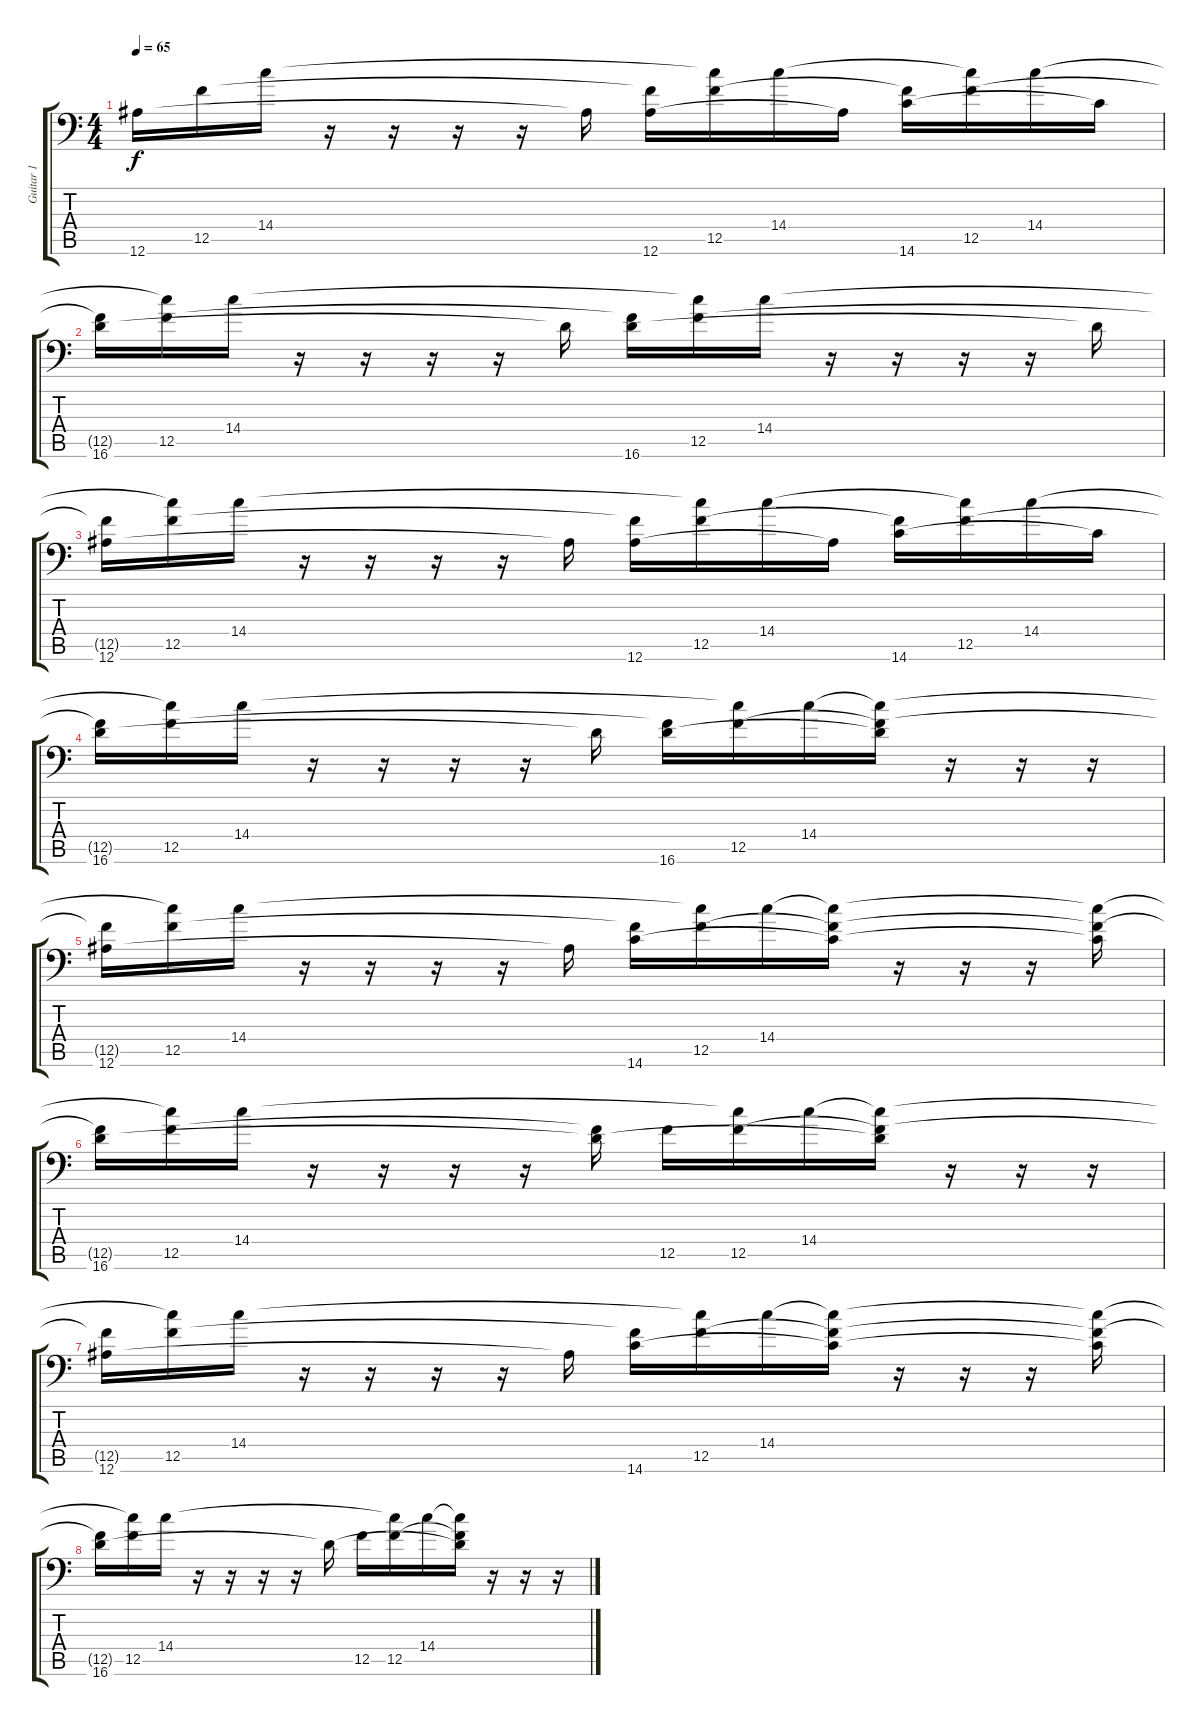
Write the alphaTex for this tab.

\track ("Guitar 1" "Guitar 1") {instrument distortionguitar}
\staff {score tabs}
\tuning (C4 G3 Eb3 Bb2 F2 Bb1) {hide}
\ts (4 4)
\tempo 65
\clef f4
\ks c
12.6.16{dy f} 12.5.16 14.4.16 r.16 r.16 r.16 r.16 12.6{t}.16 (12.5{t} 12.6).16 (14.4{t} 12.5).16 14.4.16 12.6{t}.16 (12.5{t} 14.6).16 (14.4{t} 12.5).16 14.4.16 14.6{t}.16 |
(12.5{t} 16.6).16 (14.4{t} 12.5).16 14.4.16 r.16 r.16 r.16 r.16 16.6{t}.16 (12.5{t} 16.6).16 (14.4{t} 12.5).16 14.4.16 r.16 r.16 r.16 r.16 16.6{t}.16 |
(12.5{t} 12.6).16 (14.4{t} 12.5).16 14.4.16 r.16 r.16 r.16 r.16 12.6{t}.16 (12.5{t} 12.6).16 (14.4{t} 12.5).16 14.4.16 12.6{t}.16 (12.5{t} 14.6).16 (14.4{t} 12.5).16 14.4.16 14.6{t}.16 |
(12.5{t} 16.6).16 (14.4{t} 12.5).16 14.4.16 r.16 r.16 r.16 r.16 16.6{t}.16 (12.5{t} 16.6).16 (14.4{t} 12.5).16 14.4.16 (14.4{t} 12.5{t} 16.6{t}).16 r.16 r.16 r.16 |
(12.5{t} 12.6).16 (14.4{t} 12.5).16 14.4.16 r.16 r.16 r.16 r.16 12.6{t}.16 (12.5{t} 14.6).16 (14.4{t} 12.5).16 14.4.16 (14.4{t} 12.5{t} 14.6{t}).16 r.16 r.16 r.16 (14.4{t} 12.5{t} 14.6{t}).16 |
(12.5{t} 16.6).16 (14.4{t} 12.5).16 14.4.16 r.16 r.16 r.16 r.16 (12.5{t} 16.6{t}).16 12.5.16 (14.4{t} 12.5).16 14.4.16 (14.4{t} 12.5{t} 16.6{t}).16 r.16 r.16 r.16 |
(12.5{t} 12.6).16 (14.4{t} 12.5).16 14.4.16 r.16 r.16 r.16 r.16 12.6{t}.16 (12.5{t} 14.6).16 (14.4{t} 12.5).16 14.4.16 (14.4{t} 12.5{t} 14.6{t}).16 r.16 r.16 r.16 (14.4{t} 12.5{t} 14.6{t}).16 |
(12.5{t} 16.6).16 (14.4{t} 12.5).16 14.4.16 r.16 r.16 r.16 r.16 16.6{t}.16 12.5.16 (14.4{t} 12.5).16 14.4.16 (14.4{t} 12.5{t} 16.6{t}).16 r.16 r.16 r.16
